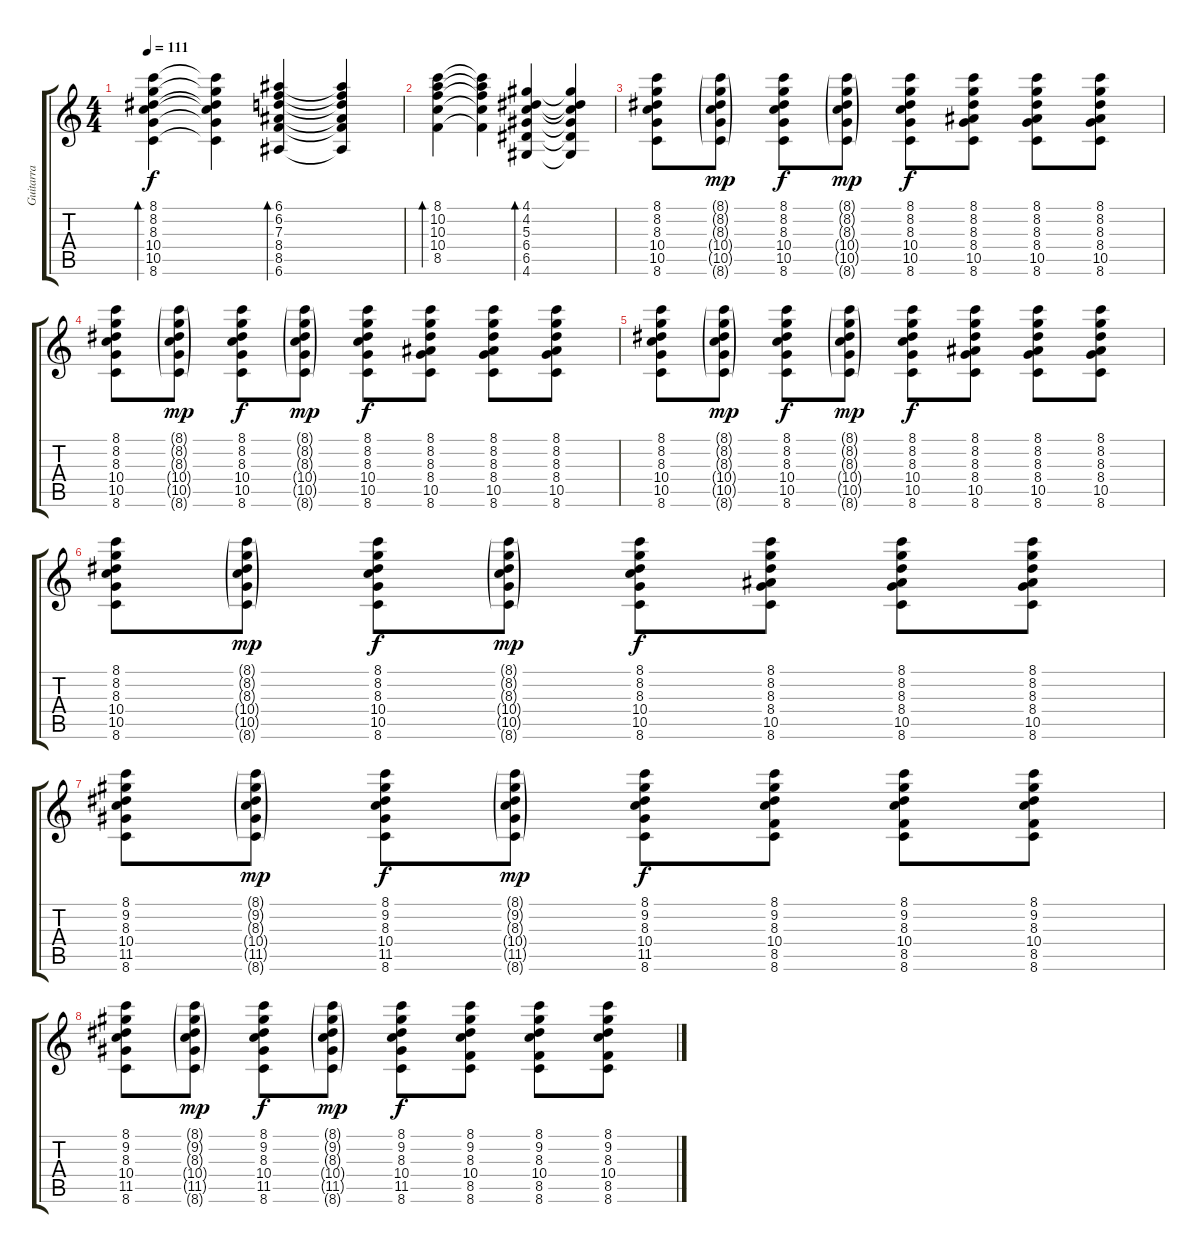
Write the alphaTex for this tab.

\track ("Guitarra" "Guitarra") {instrument distortionguitar}
\staff {score tabs}
\tuning (E4 B3 G3 D3 A2 E2) {hide}
\ts (4 4)
\tempo 111
\clef g2
\ks c
(8.1 8.2 8.3 10.4 10.5 8.6).4{bd 30 dy f} (8.1{t} 8.2{t} 8.3{t} 10.4{t} 10.5{t} 8.6{t}).4 (6.1 6.2 7.3 8.4 8.5 6.6).4{bd 30} (6.1{t} 6.2{t} 7.3{t} 8.4{t} 8.5{t} 6.6{t}).4 |
(8.1 10.2 10.3 10.4 8.5).4{bd 30} (8.1{t} 10.2{t} 10.3{t} 10.4{t} 8.5{t}).4 (4.1 4.2 5.3 6.4 6.5 4.6).4{bd 30} (4.1{t} 4.2{t} 5.3{t} 6.4{t} 6.5{t} 4.6{t}).4 |
(8.1 8.2 8.3 10.4 10.5 8.6).8 (8.1{g} 8.2{g} 8.3{g} 10.4{g} 10.5{g} 8.6{g}).8{dy mp} (8.1 8.2 8.3 10.4 10.5 8.6).8{dy f} (8.1{g} 8.2{g} 8.3{g} 10.4{g} 10.5{g} 8.6{g}).8{dy mp} (8.1 8.2 8.3 10.4 10.5 8.6).8{dy f} (8.1 8.2 8.3 8.4 10.5 8.6).8 (8.1 8.2 8.3 8.4 10.5 8.6).8 (8.1 8.2 8.3 8.4 10.5 8.6).8 |
(8.1 8.2 8.3 10.4 10.5 8.6).8 (8.1{g} 8.2{g} 8.3{g} 10.4{g} 10.5{g} 8.6{g}).8{dy mp} (8.1 8.2 8.3 10.4 10.5 8.6).8{dy f} (8.1{g} 8.2{g} 8.3{g} 10.4{g} 10.5{g} 8.6{g}).8{dy mp} (8.1 8.2 8.3 10.4 10.5 8.6).8{dy f} (8.1 8.2 8.3 8.4 10.5 8.6).8 (8.1 8.2 8.3 8.4 10.5 8.6).8 (8.1 8.2 8.3 8.4 10.5 8.6).8 |
(8.1 8.2 8.3 10.4 10.5 8.6).8 (8.1{g} 8.2{g} 8.3{g} 10.4{g} 10.5{g} 8.6{g}).8{dy mp} (8.1 8.2 8.3 10.4 10.5 8.6).8{dy f} (8.1{g} 8.2{g} 8.3{g} 10.4{g} 10.5{g} 8.6{g}).8{dy mp} (8.1 8.2 8.3 10.4 10.5 8.6).8{dy f} (8.1 8.2 8.3 8.4 10.5 8.6).8 (8.1 8.2 8.3 8.4 10.5 8.6).8 (8.1 8.2 8.3 8.4 10.5 8.6).8 |
(8.1 8.2 8.3 10.4 10.5 8.6).8 (8.1{g} 8.2{g} 8.3{g} 10.4{g} 10.5{g} 8.6{g}).8{dy mp} (8.1 8.2 8.3 10.4 10.5 8.6).8{dy f} (8.1{g} 8.2{g} 8.3{g} 10.4{g} 10.5{g} 8.6{g}).8{dy mp} (8.1 8.2 8.3 10.4 10.5 8.6).8{dy f} (8.1 8.2 8.3 8.4 10.5 8.6).8 (8.1 8.2 8.3 8.4 10.5 8.6).8 (8.1 8.2 8.3 8.4 10.5 8.6).8 |
(8.1 9.2 8.3 10.4 11.5 8.6).8 (8.1{g} 9.2{g} 8.3{g} 10.4{g} 11.5{g} 8.6{g}).8{dy mp} (8.1 9.2 8.3 10.4 11.5 8.6).8{dy f} (8.1{g} 9.2{g} 8.3{g} 10.4{g} 11.5{g} 8.6{g}).8{dy mp} (8.1 9.2 8.3 10.4 11.5 8.6).8{dy f} (8.1 9.2 8.3 10.4 8.5 8.6).8 (8.1 9.2 8.3 10.4 8.5 8.6).8 (8.1 9.2 8.3 10.4 8.5 8.6).8 |
(8.1 9.2 8.3 10.4 11.5 8.6).8 (8.1{g} 9.2{g} 8.3{g} 10.4{g} 11.5{g} 8.6{g}).8{dy mp} (8.1 9.2 8.3 10.4 11.5 8.6).8{dy f} (8.1{g} 9.2{g} 8.3{g} 10.4{g} 11.5{g} 8.6{g}).8{dy mp} (8.1 9.2 8.3 10.4 11.5 8.6).8{dy f} (8.1 9.2 8.3 10.4 8.5 8.6).8 (8.1 9.2 8.3 10.4 8.5 8.6).8 (8.1 9.2 8.3 10.4 8.5 8.6).8
